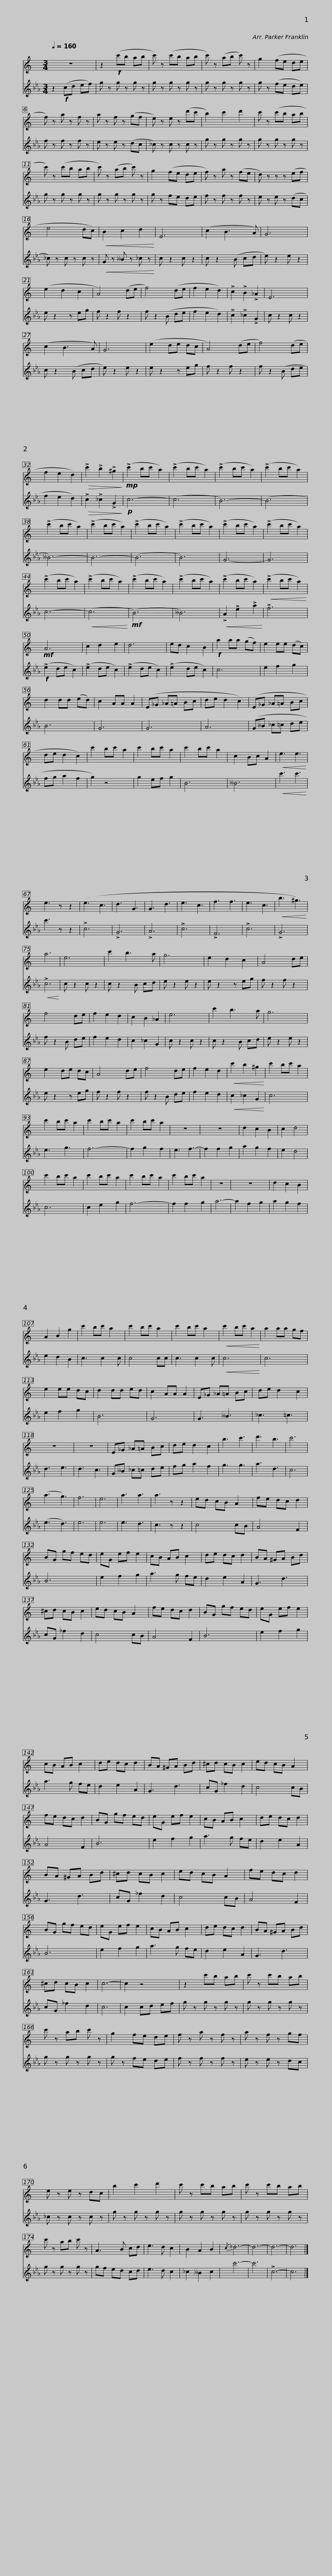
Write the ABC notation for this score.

X:1
%%score 1 2
L:1/8
Q:1/4=160
M:3/4
I:linebreak $
K:Eb
V:1 treble transpose=-9
V:2 treble
V:1
[K:C] z6 | z2!f! (c'b ab | c') z (c'b ab | c') z (ab c') z | g2 (fe de |$ %5
 f) z a z f z | a z f z (gf | e) z e z (d'c' | b2) c'2 d'2 | c' z (c'b ab | %10
 c') z (c'b ab |$ c') z (ab c') z | g2 (fe de | f) z a z (fe | d) z z z (ef | %15
 e4 dc) |!<(! B2 c2 d2!<)! | E6 |$ (c2 B3 A) | G6 | %20
 (e2 d2 c2 | A4) (de | f4) (de | f2 e2 d2) | !>!c2 !>!B2 !>!_A2 | %25
 E6 |$ (c2 B3 A) | G6 | (e2 de dc | A4) (de | %30
 f4) (de | f2 e2 d2) |!>(! !>!c'2 !>!b2 !>!^g2!>)! |!mp! (!>!c'2 bc' a2) |$ (!>!c'2 bc' a2) | %35
 (!>!c'2 bc' a2) | (!>!c'2 bc' a2) | (!>!c'2 bc' a2) | (!>!c'2 bc' a2) | (!>!c'2 bc' a2) | %40
 (!>!c'2 bc' a2) |$ (!>!c'2 bc' a2) | (!>!c'2 bc' a2) | (!>!c'2 bc' a2) | (!>!c'2 bc' a2) | %45
 (!>!c'2 bc' a2) | (!>!c'2 bc' a2) | (!>!c'2 bc' a2) |$!<(! (!>!c'2 bc' a2)!<)! |!mf! A6 | %50
 c2 d2 e2 | d6 | ed c2 B2 |!f! a2 aa (gf) | e2 ee (dc) | %55
 d2 dd (ed) |$ c2 AA A2 | (E_G _A=A Bc | de d2 c2) | (E_G _A=A Bc | %60
 de d2 c2) | c'2 bc' a2 | c'2 bc' a2 |$ c'2 bc' a2 | c2 Bc A2 | %65
!<(! e3 e3!<)! | e3 z z2 | (e3 c3 | d3 G3 | G3 d3 | %70
 e3 c3 | f3 f3 | e3 c3 |$!<(! b3 ^g3)!<)! | a6 | %75
 e6 | c'2 b3 a | g6 | e2 d2 c2 | A4 de | %80
 f4 de | f2 e2 d2 |$ c2 B2 _A2 | e6 | c'2 b3 a | %85
 g6 | e2 de dc | A4 de | f4 de | f2 e2 d2 |$ %90
!<(! c'2 b2 ^g2!<)! | c'2 bc' a2 | c'2 bc' a2 | c'2 bc' a2 | c'2 bc' a2 | %95
 z6 | z6 | d2 c2 B2 | c2 d4 |$ c'2 bc' a2 | %100
 c'2 bc' a2 | c'2 bc' a2 | c'2 bc' a2 | z6 | z6 | %105
 d2 c2 B2 | A2 B2 g2 | c'2 bc' a2 |$ c'2 bc' a2 | c'2 bc' a2 | %110
!<(! c'2 bc' a2!<)! | a2 aa gf | e2 ee dc | d2 dd ed | c2 AA A2 |$ %115
 E_G _A=A Bc | de d2 c2 | z6 | z6 | E_G _A=A Bc | %120
 de d2 c2 | b3 c'3 | d'3 b3 | c'6 |$ (a3 g3) | %125
 f6 | e6 | a3 a3 | a3 z z2 | ed cB A2 | %130
 fe dc d2 | BG gf ed | eG ef e2 |$ cB AB c2 | de dc d2 | %135
 BA ^GA Bd | ^cd cB c2 | ed cB A2 | fe dc d2 | BG gf ed |$ %140
 eG ef e2 | cB AB c2 | de dc d2 | BA ^GA Bd | ^cd cB c2 | %145
 ed cB A2 | fe dc d2 |$ BG gf ed | eG ef e2 | cB AB c2 | %150
 de dc d2 | BA ^GA Bd | ^cd cB c2 | ed cB A2 |$ fe dc d2 | %155
 BG gf ed | eG ef e2 | cB AB c2 | de dc d2 | BA ^GA Bd | %160
 ^cd cB c2 | c6- |$ c2 z4 | z2 c'b ab | c' z c'b ab | %165
 c' z ab c' z | g2 fe de | f z a z f z |$ a z f z gf | e z e z dc | %170
 b2 c'2 d'2 | c' z c'b ab | c' z c'b ab | c' z ab c' z |$ A3 B cd | %175
 e3 d c2 | B2 A2 B2 |{/c} _d6- | d6- | d6- | %180
 d6 |] %181
V:2
 z2!f! (cd ef) | g z g z g z | g z g z g z | g z g z g z | g z (fe de) |$ %5
 f z f z f z | e z e z (dc | _c) z c z c z | g z g z g z | g z g z g z | %10
 g z g z g z |$ g z g z g z | g z fe de | f z f z f z | e z e z (dc | %15
 _c) z c z c z |!<(! G z __B z _c z!<)! | c z2 c z2 |$ c z2 (B cd | e) z2 e z2 | %20
 e z2 z eg | f z2 f z2 | f z2 (B de | f2 e2 d2) | !>!c2 !>!_c2 !>!G2 | %25
 c z2 c z2 |$ c z2 (B cd | e) z2 e z2 | e z2 z eg | f z2 f z2 | %30
 f z2 (B de | f2 e2 d2) |!>(! !>!c2 !>!_c2 !>!G2!>)! |!p! c6- |$ (c6 | %35
 B6-) | (B6 | __B6-) | B6- | (B6 | %40
 B6) |$ G6- | G6 | c6- |!<(! (c6!<)! | %45
!mf! (B6) | __B6) |!<(! !>!A2 !>!e2 !>!a2!<)! |$ !>!f6 |!f! (!>!e2 de c2) | %50
 (!>!e2 de c2) | (!>!e2 de c2) | (!>!e2 de c2) | c6 | e2 f2 g2 | %55
 B6 |$ G6 | G6 | A6 | (G__B _c=c de | %60
 fg a2 f2 | g2) z4 | g2 ef g2 |$ B6 | __B6 | %65
!<(! c'3 c'3!<)! | c'3 z z2 | !>!c6 | !>!G6 | !>!A6 | %70
 !>!c6 | !>!F6 | !>!c6 |$ !>!G6 |!<(! !>!c6!<)! | %75
 c z2 c z2 | c z2 B cd | e z2 e z2 | e z2 z eg | f z2 f z2 | %80
 f z2 B de | f2 e2 d2 |$ c2 _c2 G2 | c z2 c z2 | c z2 B cd | %85
 e z2 e z2 | e z2 z eg | f z2 f z2 | f z2 B de | f2 e2 d2 |$ %90
!<(! c2 _c2 G2!<)! | c6 | e3 g3 | f6- | f2 g2 f2 | %95
 e3 f3- | f2 f2 g2 | a2 g2 f2 | e2 d4 |$ c6 | %100
 c2 e2 g2 | f6- | f2 f2 g2 | a6- | a2 f2 g2 | %105
 a2 g2 f2 | e2 d2 B2 | c3 c2 c |$ c4 cc | c3 c2 c | %110
!<(! c6!<)! | c6 | e2 f2 g2 | B6 | G6 |$ %115
 G3 __B3 | _c3 =c3 | d3 e3 | d3 c3 | G__B _c=c de | %120
 fg a2 f2 | g3 g3 | a3 d3 | c6 |$ (e3 d3) | %125
 e6 | e6 | e3 d3 | c3 z z2 | c4 cB | %130
 A4 F2 | B6 | e2 f2 g2 |$ a3 g fe | d2 e2 A2 | %135
 G3 d3 | cG _f2 d2 | c4 cB | A4 F2 | B6 |$ %140
 e2 f2 g2 | a3 g fe | d2 e2 A2 | G3 d3 | cG _f2 d2 | %145
 c4 cB | A4 F2 |$ B6 | e2 f2 g2 | a3 g fe | %150
 d2 e2 A2 | G3 d3 | cG _f2 d2 | c4 cB |$ A4 F2 | %155
 B6 | e2 f2 g2 | a3 g fe | d2 e2 A2 | G3 d3 | %160
 cG _f2 d2 | c6 |$ c2 cd ef | g z g z g z | g z g z g z | %165
 g z g z g z | g z fe de | f z f z f z |$ e z e z dc | _c z c z c z | %170
 g z g z g z | g z g z g z | g z g z g z | g z g z g z |$ gf ed cd | %175
 e3 d c2 | _c2 __B2 c2 | c'6- | c'6 | !>!c6- | %180
 c6 |] %181
